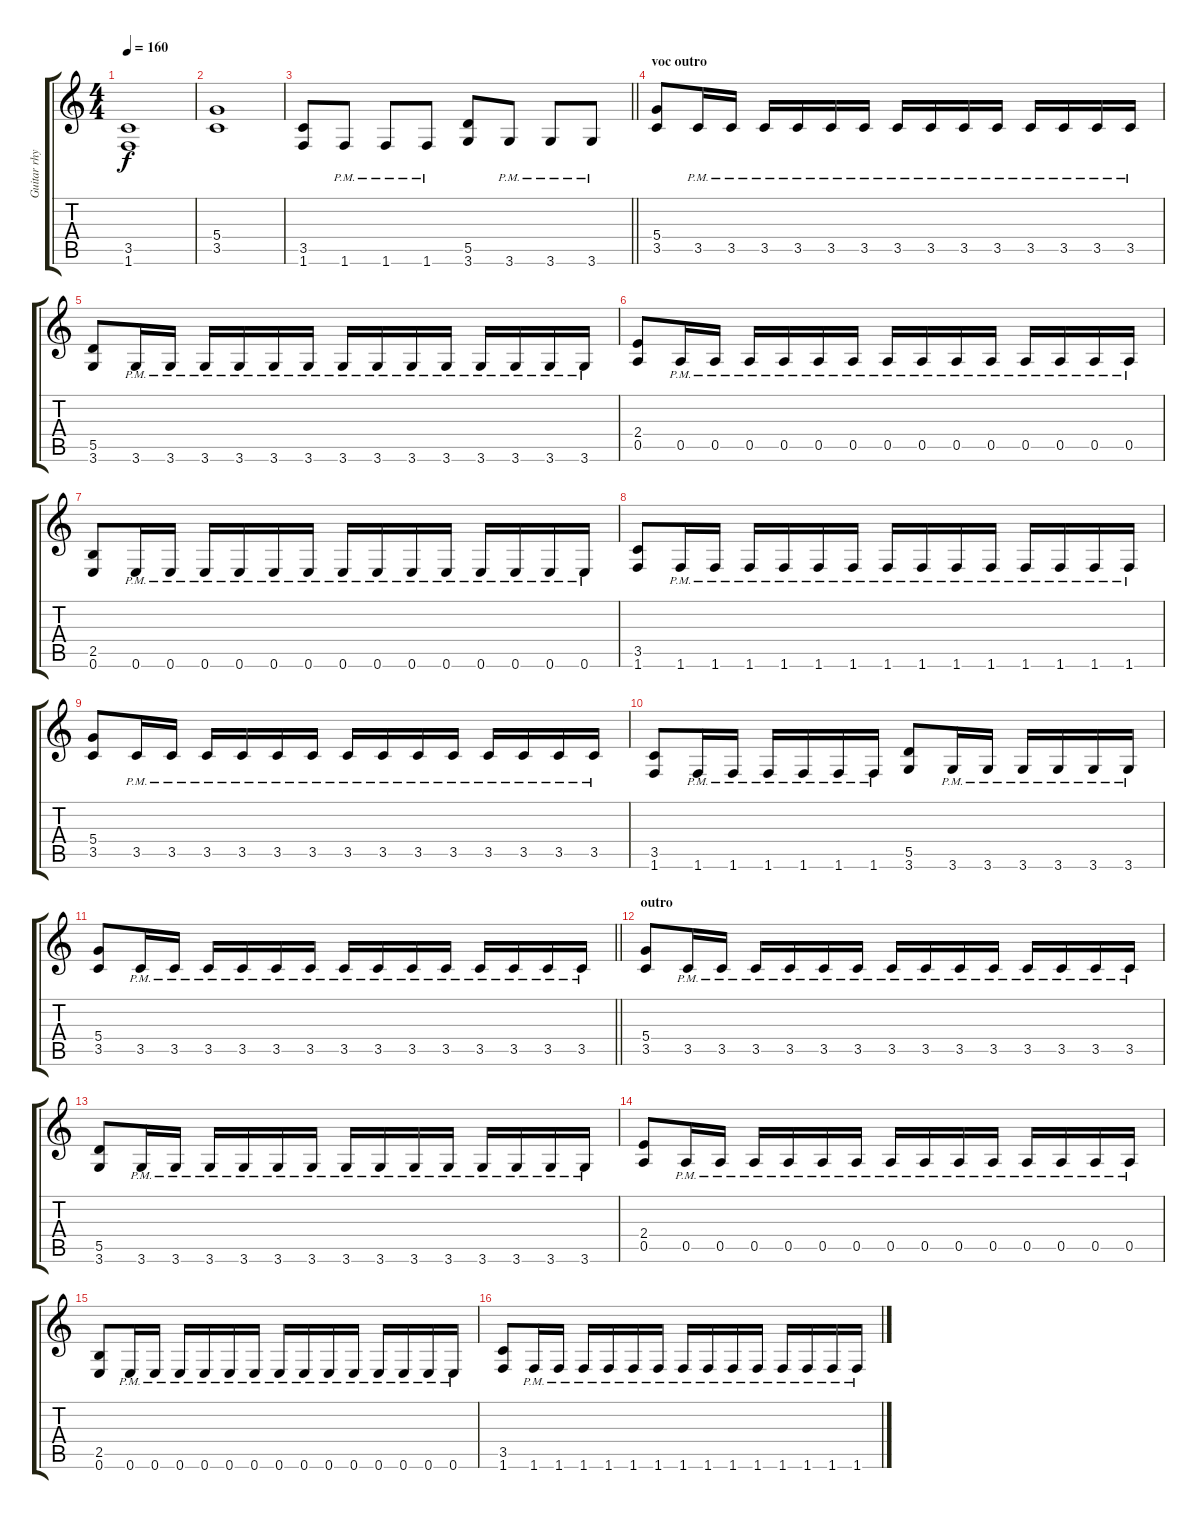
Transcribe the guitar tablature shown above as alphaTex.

\track ("Guitar rhytm" "Guitar rhy") {instrument distortionguitar}
\staff {score tabs}
\tuning (E4 B3 G3 D3 A2 E2) {hide}
\ts (4 4)
\tempo 160
\clef g2
\ks c
(3.5 1.6).1{dy f} |
(5.4 3.5).1 |
\barLineRight lightlight
(3.5 1.6).8 1.6{pm}.8 1.6{pm}.8 1.6{pm}.8 (5.5 3.6).8 3.6{pm}.8 3.6{pm}.8 3.6{pm}.8 |
\section ("" "voc outro")
(5.4 3.5).8 3.5{pm}.16 3.5{pm}.16 3.5{pm}.16 3.5{pm}.16 3.5{pm}.16 3.5{pm}.16 3.5{pm}.16 3.5{pm}.16 3.5{pm}.16 3.5{pm}.16 3.5{pm}.16 3.5{pm}.16 3.5{pm}.16 3.5{pm}.16 |
(5.5 3.6).8 3.6{pm}.16 3.6{pm}.16 3.6{pm}.16 3.6{pm}.16 3.6{pm}.16 3.6{pm}.16 3.6{pm}.16 3.6{pm}.16 3.6{pm}.16 3.6{pm}.16 3.6{pm}.16 3.6{pm}.16 3.6{pm}.16 3.6{pm}.16 |
(2.4 0.5).8 0.5{pm}.16 0.5{pm}.16 0.5{pm}.16 0.5{pm}.16 0.5{pm}.16 0.5{pm}.16 0.5{pm}.16 0.5{pm}.16 0.5{pm}.16 0.5{pm}.16 0.5{pm}.16 0.5{pm}.16 0.5{pm}.16 0.5{pm}.16 |
(2.5 0.6).8 0.6{pm}.16 0.6{pm}.16 0.6{pm}.16 0.6{pm}.16 0.6{pm}.16 0.6{pm}.16 0.6{pm}.16 0.6{pm}.16 0.6{pm}.16 0.6{pm}.16 0.6{pm}.16 0.6{pm}.16 0.6{pm}.16 0.6{pm}.16 |
(3.5 1.6).8 1.6{pm}.16 1.6{pm}.16 1.6{pm}.16 1.6{pm}.16 1.6{pm}.16 1.6{pm}.16 1.6{pm}.16 1.6{pm}.16 1.6{pm}.16 1.6{pm}.16 1.6{pm}.16 1.6{pm}.16 1.6{pm}.16 1.6{pm}.16 |
(5.4 3.5).8 3.5{pm}.16 3.5{pm}.16 3.5{pm}.16 3.5{pm}.16 3.5{pm}.16 3.5{pm}.16 3.5{pm}.16 3.5{pm}.16 3.5{pm}.16 3.5{pm}.16 3.5{pm}.16 3.5{pm}.16 3.5{pm}.16 3.5{pm}.16 |
(3.5 1.6).8 1.6{pm}.16 1.6{pm}.16 1.6{pm}.16 1.6{pm}.16 1.6{pm}.16 1.6{pm}.16 (5.5 3.6).8 3.6{pm}.16 3.6{pm}.16 3.6{pm}.16 3.6{pm}.16 3.6{pm}.16 3.6{pm}.16 |
\barLineRight lightlight
(5.4 3.5).8 3.5{pm}.16 3.5{pm}.16 3.5{pm}.16 3.5{pm}.16 3.5{pm}.16 3.5{pm}.16 3.5{pm}.16 3.5{pm}.16 3.5{pm}.16 3.5{pm}.16 3.5{pm}.16 3.5{pm}.16 3.5{pm}.16 3.5{pm}.16 |
\section ("" "outro")
(5.4 3.5).8 3.5{pm}.16 3.5{pm}.16 3.5{pm}.16 3.5{pm}.16 3.5{pm}.16 3.5{pm}.16 3.5{pm}.16 3.5{pm}.16 3.5{pm}.16 3.5{pm}.16 3.5{pm}.16 3.5{pm}.16 3.5{pm}.16 3.5{pm}.16 |
(5.5 3.6).8 3.6{pm}.16 3.6{pm}.16 3.6{pm}.16 3.6{pm}.16 3.6{pm}.16 3.6{pm}.16 3.6{pm}.16 3.6{pm}.16 3.6{pm}.16 3.6{pm}.16 3.6{pm}.16 3.6{pm}.16 3.6{pm}.16 3.6{pm}.16 |
(2.4 0.5).8 0.5{pm}.16 0.5{pm}.16 0.5{pm}.16 0.5{pm}.16 0.5{pm}.16 0.5{pm}.16 0.5{pm}.16 0.5{pm}.16 0.5{pm}.16 0.5{pm}.16 0.5{pm}.16 0.5{pm}.16 0.5{pm}.16 0.5{pm}.16 |
(2.5 0.6).8 0.6{pm}.16 0.6{pm}.16 0.6{pm}.16 0.6{pm}.16 0.6{pm}.16 0.6{pm}.16 0.6{pm}.16 0.6{pm}.16 0.6{pm}.16 0.6{pm}.16 0.6{pm}.16 0.6{pm}.16 0.6{pm}.16 0.6{pm}.16 |
(3.5 1.6).8 1.6{pm}.16 1.6{pm}.16 1.6{pm}.16 1.6{pm}.16 1.6{pm}.16 1.6{pm}.16 1.6{pm}.16 1.6{pm}.16 1.6{pm}.16 1.6{pm}.16 1.6{pm}.16 1.6{pm}.16 1.6{pm}.16 1.6{pm}.16
